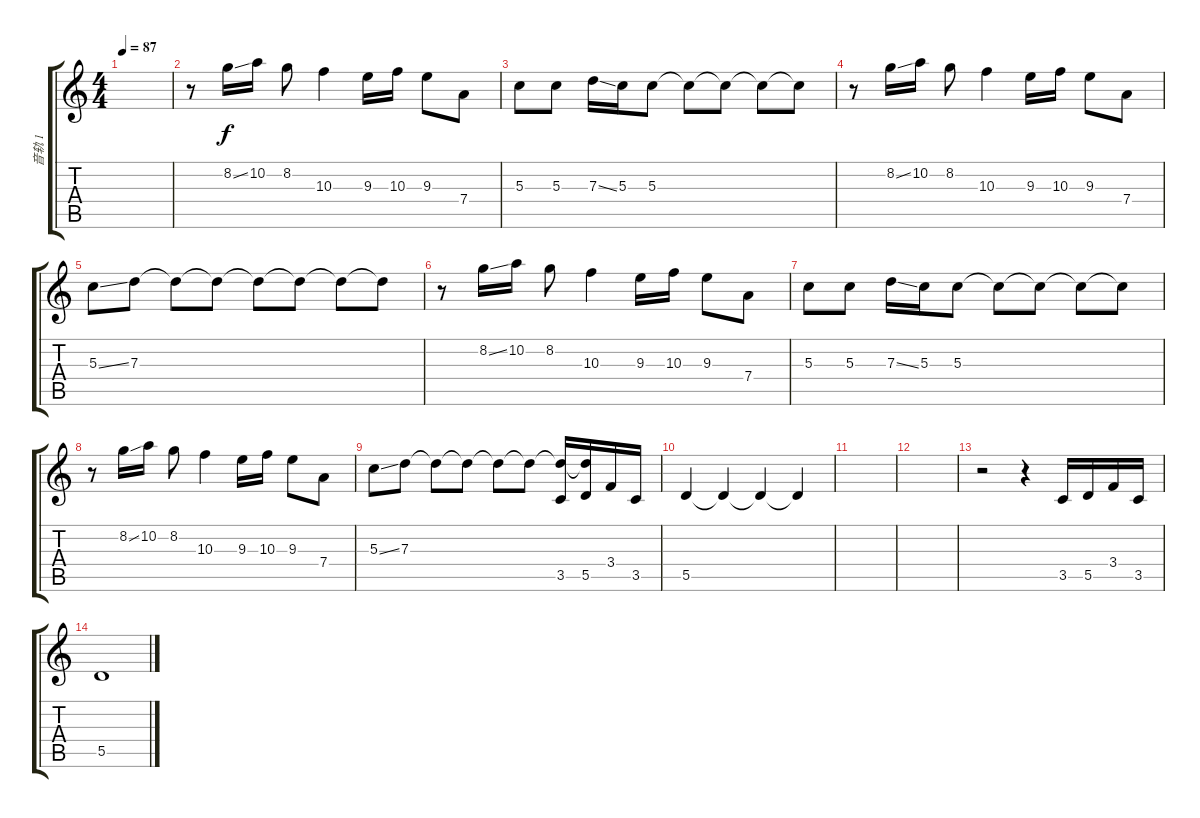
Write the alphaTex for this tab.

\track ("音轨 1" "音轨 1") {instrument acousticguitarsteel}
\staff {score tabs}
\tuning (E4 B3 G3 D3 A2 E2) {hide}
\ts (4 4)
\tempo 87
\clef g2
\ks c
|
r.8 8.2{ss}.16 10.2.16 8.2.8 10.3.4 9.3.16 10.3.16 9.3.8 7.4.8 |
5.3.8 5.3.8 7.3{ss}.16 5.3.16 5.3.8 5.3{t}.8 5.3{t}.8 5.3{t}.8 5.3{t}.8 |
r.8 8.2{ss}.16 10.2.16 8.2.8 10.3.4 9.3.16 10.3.16 9.3.8 7.4.8 |
5.3{ss}.8 7.3.8 7.3{t}.8 7.3{t}.8 7.3{t}.8 7.3{t}.8 7.3{t}.8 7.3{t}.8 |
r.8 8.2{ss}.16 10.2.16 8.2.8 10.3.4 9.3.16 10.3.16 9.3.8 7.4.8 |
5.3.8 5.3.8 7.3{ss}.16 5.3.16 5.3.8 5.3{t}.8 5.3{t}.8 5.3{t}.8 5.3{t}.8 |
r.8 8.2{ss}.16 10.2.16 8.2.8 10.3.4 9.3.16 10.3.16 9.3.8 7.4.8 |
5.3{ss}.8 7.3.8 7.3{t}.8 7.3{t}.8 7.3{t}.8 7.3{t}.8 (7.3{t} 3.5).16 (7.3{t} 5.5).16 3.4.16 3.5.16 |
5.5.4 5.5{t}.4 5.5{t}.4 5.5{t}.4 |
|
|
r.2 r.4 3.5.16 5.5.16 3.4.16 3.5.16 |
5.5.1
